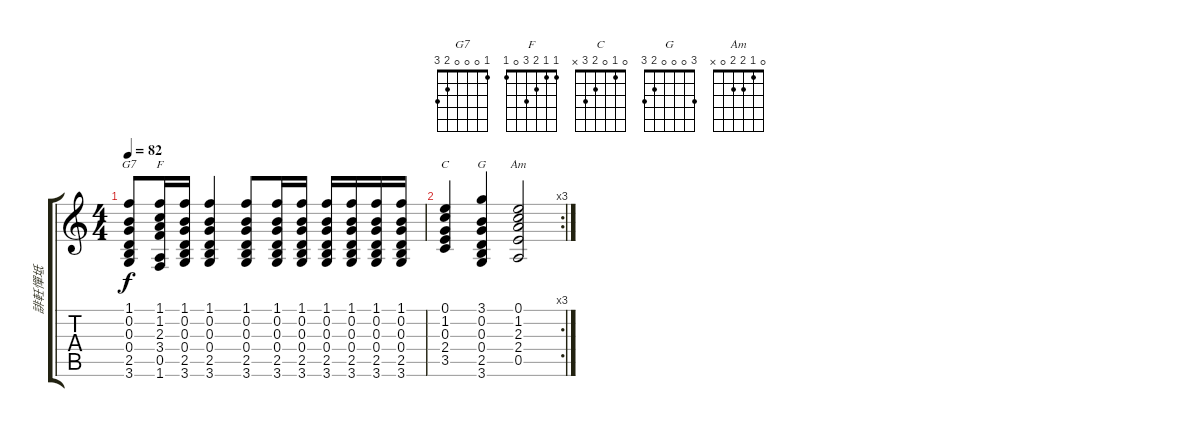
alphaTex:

\track ("誹軠憚坻" "誹軠憚坻") {instrument acousticguitarnylon}
\staff {score tabs}
\tuning (E4 B3 G3 D3 A2 E2) {hide}
\chord ("G7" 1 0 0 0 2 3)
\chord ("F" 1 1 2 3 0 1)
\chord ("C" 0 1 0 2 3 x)
\chord ("G" 3 0 0 0 2 3)
\chord ("Am" 0 1 2 2 0 x)
\ts (4 4)
\tempo 82
\clef g2
\ks c
(1.1 0.2 0.3 0.4 2.5 3.6).8{ch "G7" dy f} (1.1 1.2 2.3 3.4 0.5 1.6).16{ch "F"} (1.1 0.2 0.3 0.4 2.5 3.6).16 (1.1 0.2 0.3 0.4 2.5 3.6).4 (1.1 0.2 0.3 0.4 2.5 3.6).8 (1.1 0.2 0.3 0.4 2.5 3.6).16 (1.1 0.2 0.3 0.4 2.5 3.6).16 (1.1 0.2 0.3 0.4 2.5 3.6).16 (1.1 0.2 0.3 0.4 2.5 3.6).16 (1.1 0.2 0.3 0.4 2.5 3.6).16 (1.1 0.2 0.3 0.4 2.5 3.6).16 |
\rc 3
(0.1 1.2 0.3 2.4 3.5).4{ch "C"} (3.1 0.2 0.3 0.4 2.5 3.6).4{ch "G"} (0.1 1.2 2.3 2.4 0.5).2{ch "Am"}
